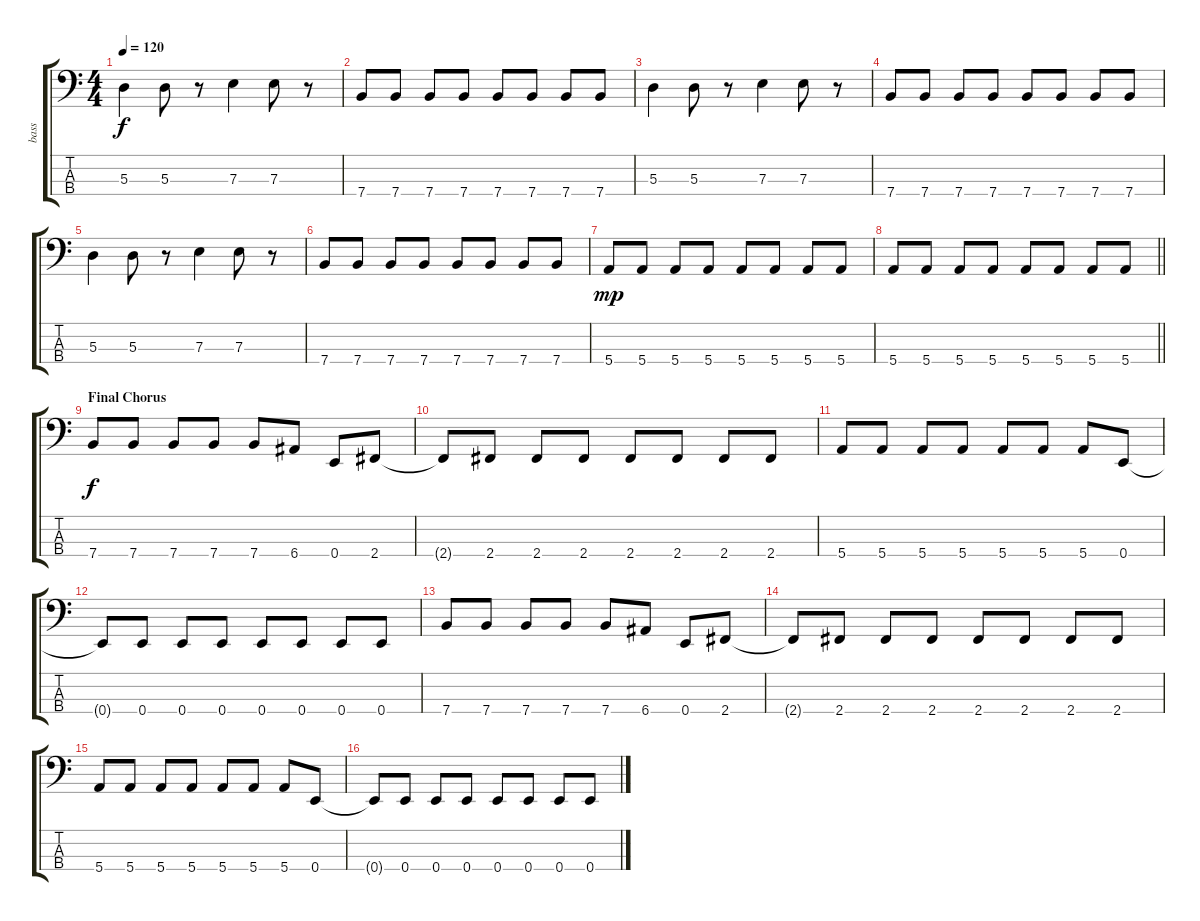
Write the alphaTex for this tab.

\track ("bass" "bass") {instrument electricbassfinger}
\staff {score tabs}
\tuning (G2 D2 A1 E1) {hide}
\ts (4 4)
\tempo 120
\clef f4
\ks c
5.3.4{dy f} 5.3.8 r.8 7.3.4 7.3.8 r.8 |
7.4.8 7.4.8 7.4.8 7.4.8 7.4.8 7.4.8 7.4.8 7.4.8 |
5.3.4 5.3.8 r.8 7.3.4 7.3.8 r.8 |
7.4.8 7.4.8 7.4.8 7.4.8 7.4.8 7.4.8 7.4.8 7.4.8 |
5.3.4 5.3.8 r.8 7.3.4 7.3.8 r.8 |
7.4.8 7.4.8 7.4.8 7.4.8 7.4.8 7.4.8 7.4.8 7.4.8 |
5.4.8{dy mp} 5.4.8 5.4.8 5.4.8 5.4.8 5.4.8 5.4.8 5.4.8 |
\barLineRight lightlight
5.4.8 5.4.8 5.4.8 5.4.8 5.4.8 5.4.8 5.4.8 5.4.8 |
\section ("" "Final Chorus")
7.4.8{dy f} 7.4.8 7.4.8 7.4.8 7.4.8 6.4.8 0.4.8 2.4.8 |
2.4{t}.8 2.4.8 2.4.8 2.4.8 2.4.8 2.4.8 2.4.8 2.4.8 |
5.4.8 5.4.8 5.4.8 5.4.8 5.4.8 5.4.8 5.4.8 0.4.8 |
0.4{t}.8 0.4.8 0.4.8 0.4.8 0.4.8 0.4.8 0.4.8 0.4.8 |
7.4.8 7.4.8 7.4.8 7.4.8 7.4.8 6.4.8 0.4.8 2.4.8 |
2.4{t}.8 2.4.8 2.4.8 2.4.8 2.4.8 2.4.8 2.4.8 2.4.8 |
5.4.8 5.4.8 5.4.8 5.4.8 5.4.8 5.4.8 5.4.8 0.4.8 |
0.4{t}.8 0.4.8 0.4.8 0.4.8 0.4.8 0.4.8 0.4.8 0.4.8
